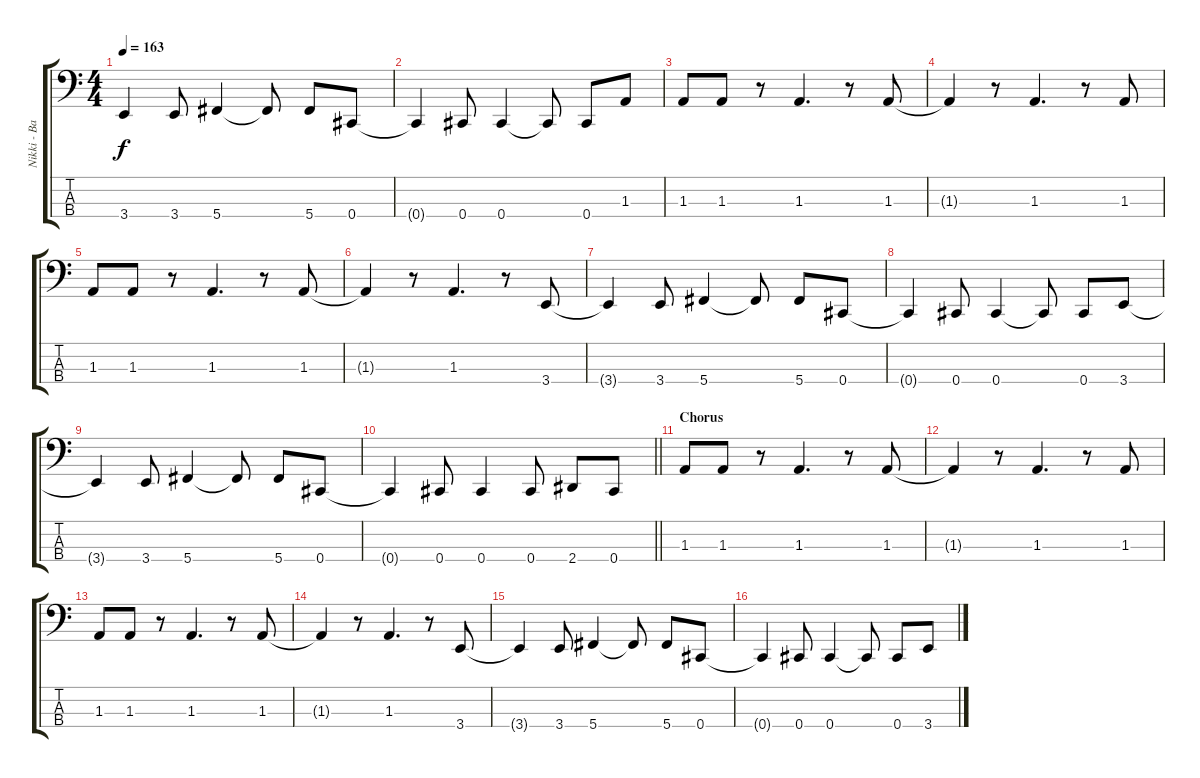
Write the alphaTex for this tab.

\track ("Nikki - Bass" "Nikki - Ba") {instrument electricbassfinger}
\staff {score tabs}
\tuning (Gb2 Db2 Ab1 Db1) {hide}
\ts (4 4)
\tempo 163
\clef f4
\ks c
3.4{t}.4{dy f} 3.4.8 5.4.4 5.4{t}.8 5.4.8 0.4.8 |
0.4{t}.4 0.4.8 0.4.4 0.4{t}.8 0.4.8 1.3.8 |
1.3.8 1.3.8 r.8 1.3.4{d} r.8 1.3.8 |
1.3{t}.4 r.8 1.3.4{d} r.8 1.3.8 |
1.3.8 1.3.8 r.8 1.3.4{d} r.8 1.3.8 |
1.3{t}.4 r.8 1.3.4{d} r.8 3.4.8 |
3.4{t}.4 3.4.8 5.4.4 5.4{t}.8 5.4.8 0.4.8 |
0.4{t}.4 0.4.8 0.4.4 0.4{t}.8 0.4.8 3.4.8 |
3.4{t}.4 3.4.8 5.4.4 5.4{t}.8 5.4.8 0.4.8 |
\barLineRight lightlight
0.4{t}.4 0.4.8 0.4.4 0.4.8 2.4.8 0.4.8 |
\section ("" "Chorus")
1.3.8 1.3.8 r.8 1.3.4{d} r.8 1.3.8 |
1.3{t}.4 r.8 1.3.4{d} r.8 1.3.8 |
1.3.8 1.3.8 r.8 1.3.4{d} r.8 1.3.8 |
1.3{t}.4 r.8 1.3.4{d} r.8 3.4.8 |
3.4{t}.4 3.4.8 5.4.4 5.4{t}.8 5.4.8 0.4.8 |
0.4{t}.4 0.4.8 0.4.4 0.4{t}.8 0.4.8 3.4.8
